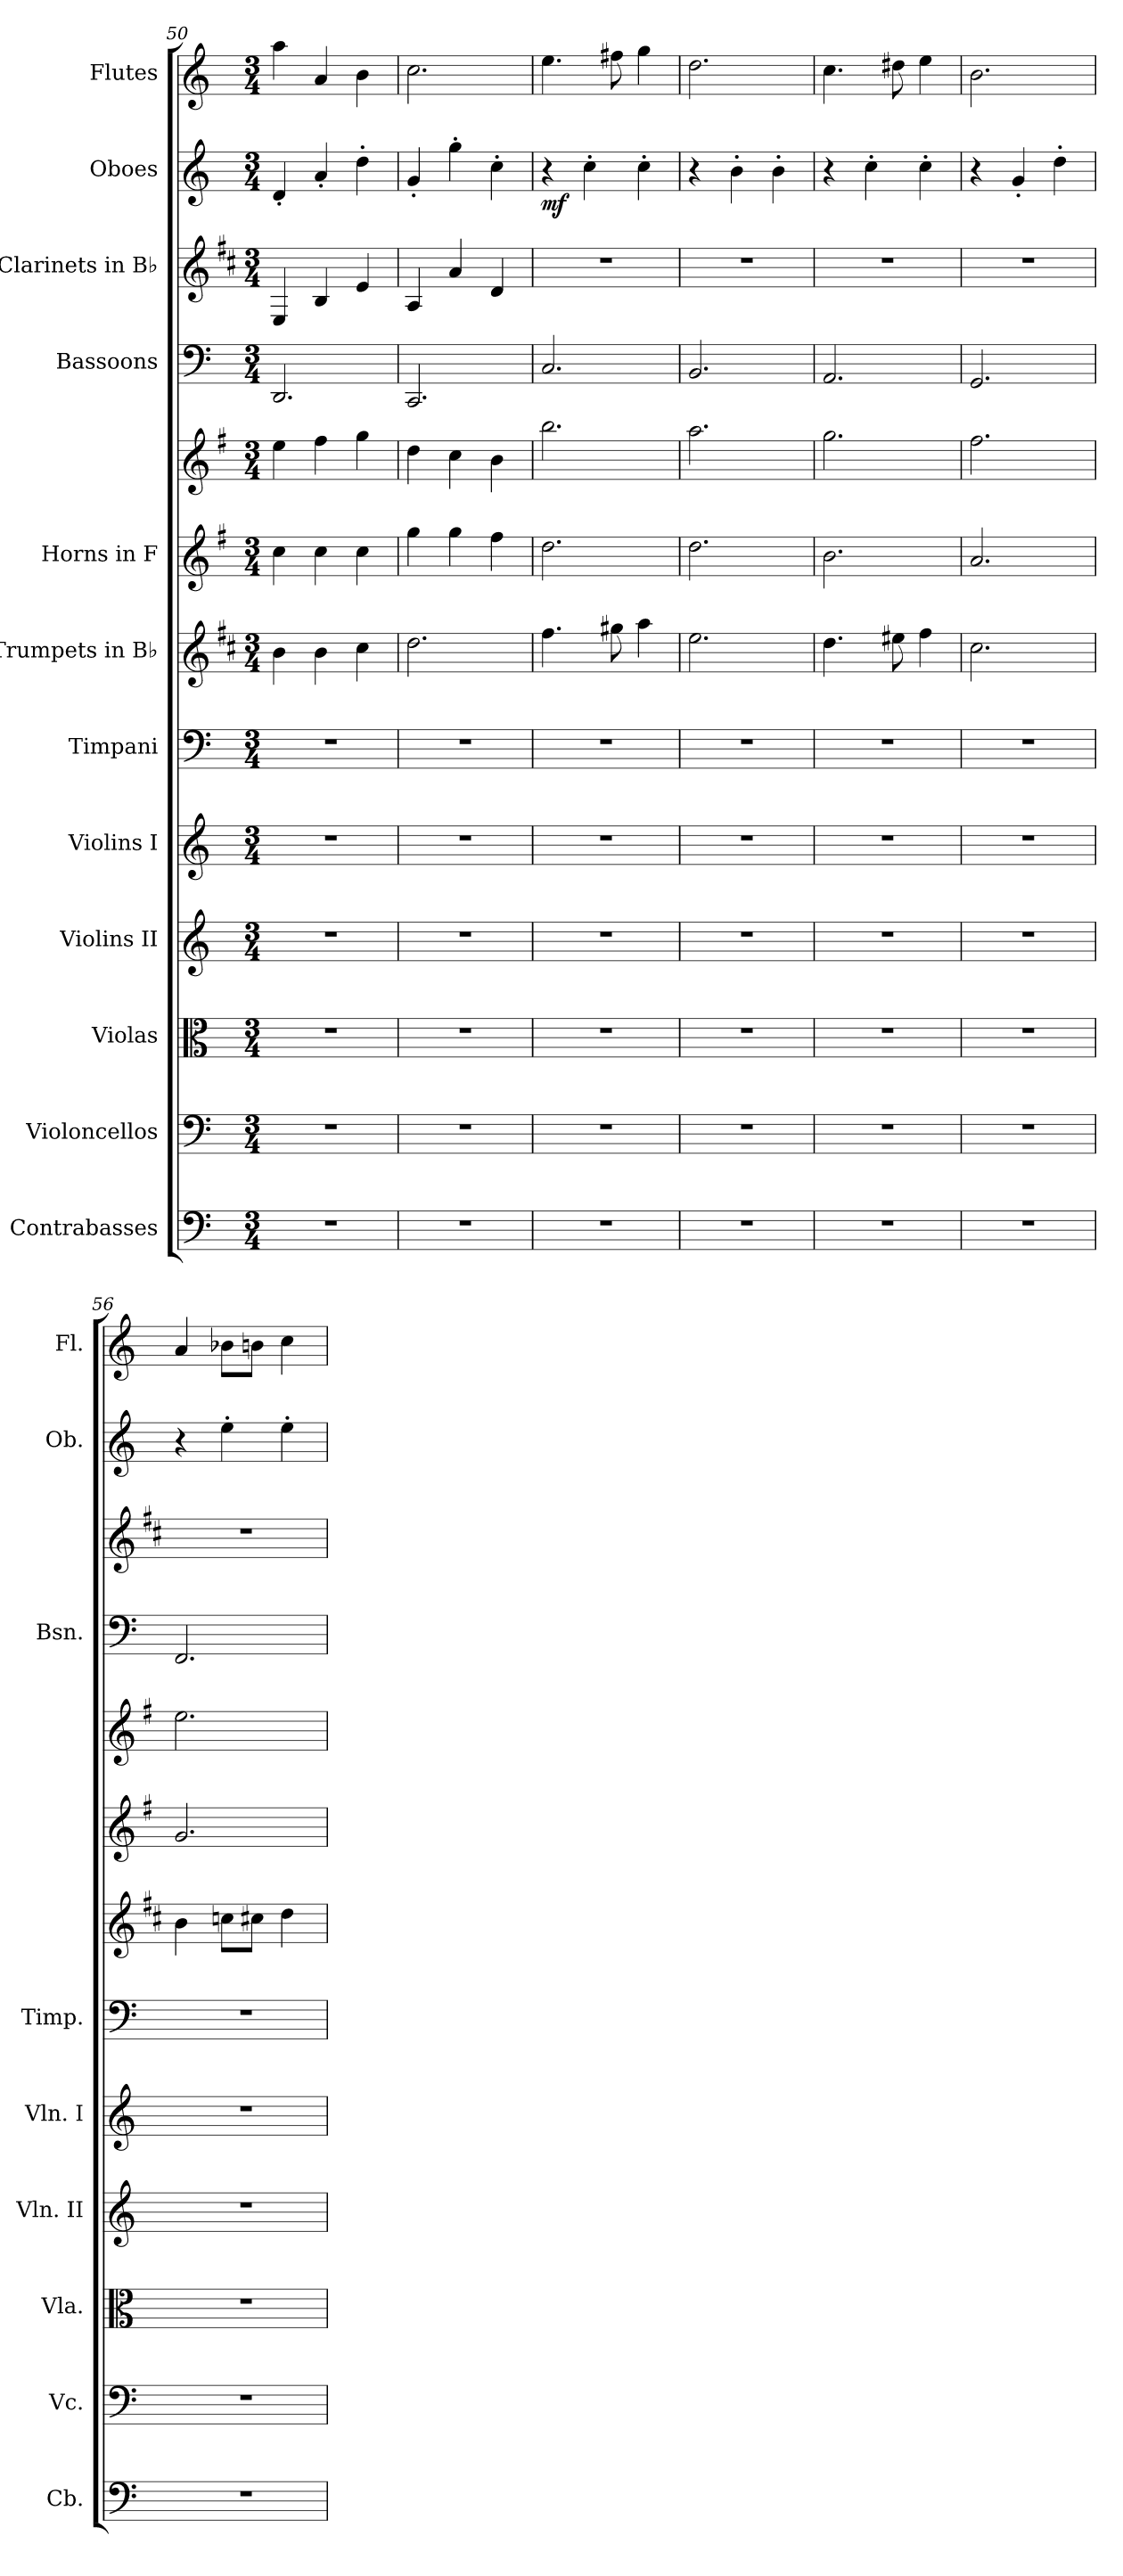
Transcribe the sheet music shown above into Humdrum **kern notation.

**kern	**kern	**kern	**kern	**kern	**kern	**kern	**kern	**kern	**kern	**kern	**kern	**dynam	**kern
*part12	*part11	*part10	*part9	*part8	*part7	*part6	*part5	*part5	*part4	*part3	*part2	*part2	*part1
*staff13	*staff12	*staff11	*staff10	*staff9	*staff8	*staff7	*staff6	*staff5	*staff4	*staff3	*staff2	*staff2	*staff1
*I"Contrabasses	*I"Violoncellos	*I"Violas	*I"Violins II	*I"Violins I	*I"Timpani	*I"Trumpets in B♭	*I"Horns in F	*	*I"Bassoons	*I"Clarinets in B♭	*I"Oboes	*	*I"Flutes
*I'Cb.	*I'Vc.	*I'Vla.	*I'Vln. II	*I'Vln. I	*I'Timp.	*	*	*	*I'Bsn.	*	*I'Ob.	*	*I'Fl.
*clefF4	*clefF4	*clefC3	*clefG2	*clefG2	*clefF4	*clefG2	*clefG2	*clefG2	*clefF4	*clefG2	*clefG2	*	*clefG2
*ITrd7c12	*	*	*	*	*	*ITrd1c2	*ITrd4c7	*ITrd4c7	*	*ITrd1c2	*	*	*
*k[]	*k[]	*k[]	*k[]	*k[]	*k[]	*k[]	*k[]	*k[]	*k[]	*k[]	*k[]	*	*k[]
*M3/4	*M3/4	*M3/4	*M3/4	*M3/4	*M3/4	*M3/4	*M3/4	*M3/4	*M3/4	*M3/4	*M3/4	*	*M3/4
=50	=50	=50	=50	=50	=50	=50	=50	=50	=50	=50	=50	=50	=50
2.r	2.r	2.r	2.r	2.r	2.r	4a\	4f\	4a\	2.DD/	4D/	4d'/	.	4aa\
.	.	.	.	.	.	4a\	4f\	4b\	.	4A/	4a'/	.	4a/
.	.	.	.	.	.	4b\	4f\	4cc\	.	4d/	4dd'\	.	4b\
=51	=51	=51	=51	=51	=51	=51	=51	=51	=51	=51	=51	=51	=51
2.r	2.r	2.r	2.r	2.r	2.r	2.cc\	4cc\	4g\	2.CC/	4G/	4g'/	.	2.cc\
.	.	.	.	.	.	.	4cc\	4f\	.	4g/	4gg'\	.	.
.	.	.	.	.	.	.	4b\	4e\	.	4c/	4cc'\	.	.
=52	=52	=52	=52	=52	=52	=52	=52	=52	=52	=52	=52	=52	=52
!	!	!	!	!	!	!	!	!	!	!	!	!LO:DY:b	!
2.r	2.r	2.r	2.r	2.r	2.r	4.ee\	2.g\	2.ee\	2.C/	2.r	4r	mf	4.ee\
.	.	.	.	.	.	.	.	.	.	.	4cc'\	.	.
.	.	.	.	.	.	8ff#X\	.	.	.	.	.	.	8ff#X\
.	.	.	.	.	.	4gg\	.	.	.	.	4cc'\	.	4gg\
!!LO:PB:g=z
=53	=53	=53	=53	=53	=53	=53	=53	=53	=53	=53	=53	=53	=53
2.r	2.r	2.r	2.r	2.r	2.r	2.dd\	2.g\	2.dd\	2.BB/	2.r	4r	.	2.dd\
.	.	.	.	.	.	.	.	.	.	.	4b'\	.	.
.	.	.	.	.	.	.	.	.	.	.	4b'\	.	.
=54	=54	=54	=54	=54	=54	=54	=54	=54	=54	=54	=54	=54	=54
2.r	2.r	2.r	2.r	2.r	2.r	4.cc\	2.e\	2.cc\	2.AA/	2.r	4r	.	4.cc\
.	.	.	.	.	.	.	.	.	.	.	4cc'\	.	.
.	.	.	.	.	.	8dd#X\	.	.	.	.	.	.	8dd#X\
.	.	.	.	.	.	4ee\	.	.	.	.	4cc'\	.	4ee\
=55	=55	=55	=55	=55	=55	=55	=55	=55	=55	=55	=55	=55	=55
2.r	2.r	2.r	2.r	2.r	2.r	2.b\	2.d/	2.b\	2.GG/	2.r	4r	.	2.b\
.	.	.	.	.	.	.	.	.	.	.	4g'/	.	.
.	.	.	.	.	.	.	.	.	.	.	4dd'\	.	.
=56	=56	=56	=56	=56	=56	=56	=56	=56	=56	=56	=56	=56	=56
2.r	2.r	2.r	2.r	2.r	2.r	4a\	2.c/	2.a\	2.FF/	2.r	4r	.	4a/
.	.	.	.	.	.	8b-X\L	.	.	.	.	4ee'\	.	8b-X\L
.	.	.	.	.	.	8bn\J	.	.	.	.	.	.	8bn\J
.	.	.	.	.	.	4cc\	.	.	.	.	4ee'\	.	4cc\
=	=	=	=	=	=	=	=	=	=	=	=	=	=
*-	*-	*-	*-	*-	*-	*-	*-	*-	*-	*-	*-	*-	*-
